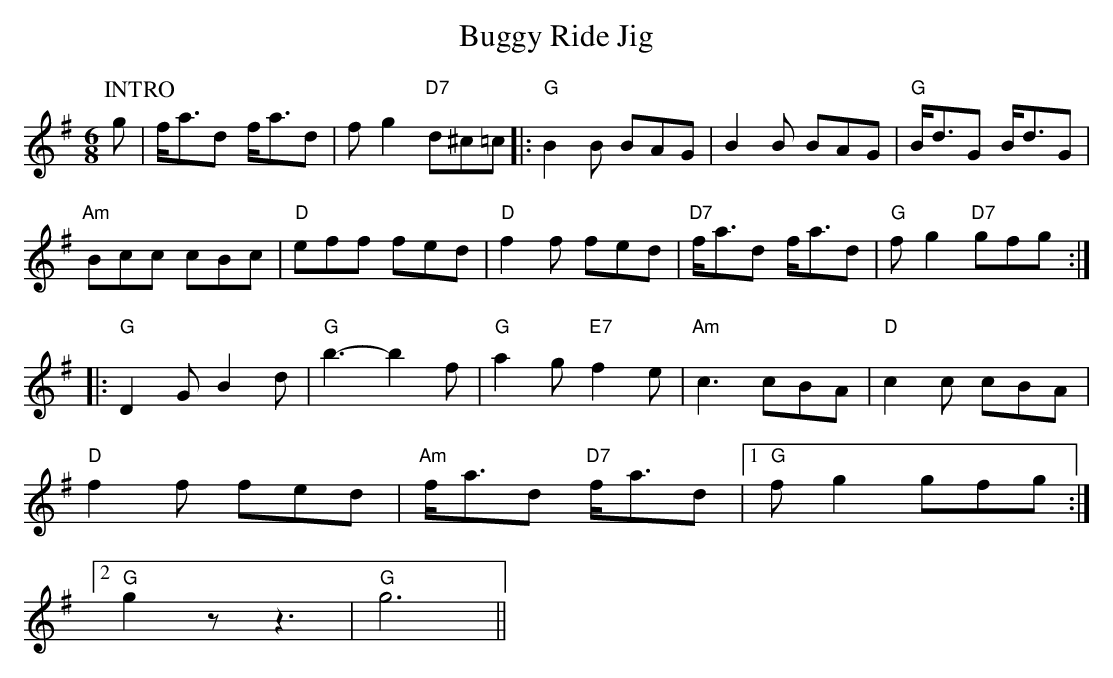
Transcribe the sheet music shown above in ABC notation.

X:1
T:Buggy Ride Jig
M:6/8
K:G
P:INTRO
g|f/2a3/2d f/2a3/2d|fg2 "D7"d^c=c|:"G"B2B BAG|B2B BAG|"G"B/2d3/2G B/2d3/2G|
"Am"Bcc cBc|"D"eff fed|"D"f2f fed|"D7"f/2a3/2d f/2a3/2d|"G"fg2 "D7"gfg:|
|:"G"D2G B2d|"G"b3 -b2f|"G"a2g "E7"f2e|"Am"c3 cBA|"D"c2c cBA|
"D"f2f fed|"Am"f/2a3/2d "D7"f/2a3/2d| [1"G"fg2 gfg:|
[2"G"g2zz3|"G"g6||
